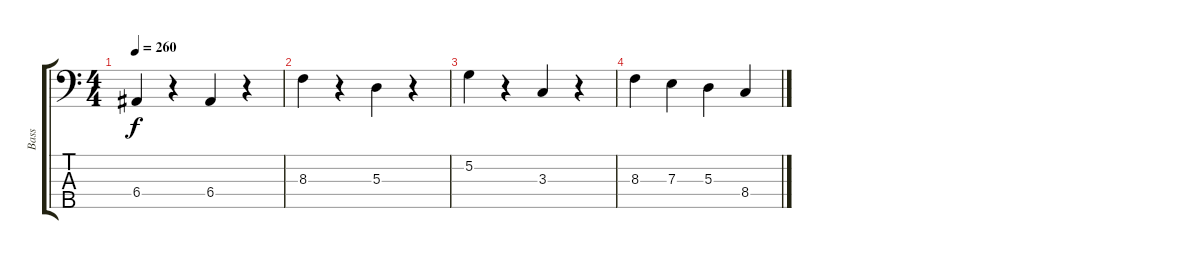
\track ("Bass" "Bass") {instrument acousticbass}
\staff {score tabs}
\tuning (G2 D2 A1 E1 B0) {hide}
\ts (4 4)
\tempo 260
\clef f4
\ks c
6.4.4{dy f} r.4 6.4.4 r.4 |
8.3.4 r.4 5.3.4 r.4 |
5.2.4 r.4 3.3.4 r.4 |
8.3.4 7.3.4 5.3.4 8.4.4
